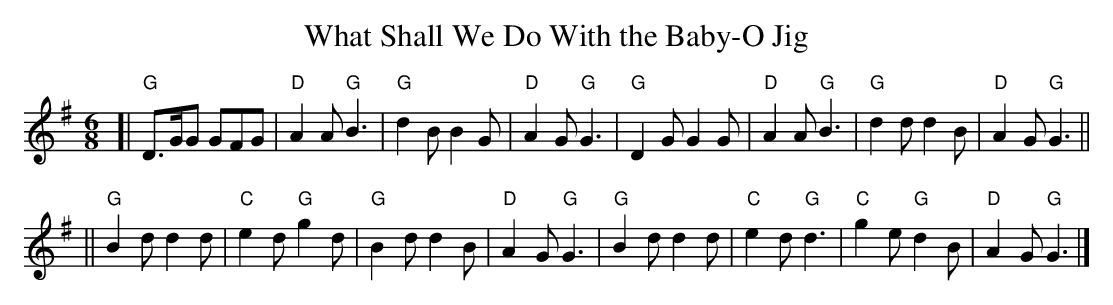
X:1
T:What Shall We Do With the Baby-O Jig
M:6/8
L:1/8
K:G
[| "G"D>GG GFG | "D"A2A "G"B3  | "G"d2B    B2G | "D"A2G "G"G3 \
|  "G"D2G  G2G | "D"A2A "G"B3  | "G"d2d    d2B | "D"A2G "G"G3 ||
|| "G"B2d  d2d | "C"e2d "G"g2d | "G"B2d    d2B | "D"A2G "G"G3 \
|  "G"B2d  d2d | "C"e2d "G"d3  | "C"g2e "G"d2B | "D"A2G "G"G3 |]
